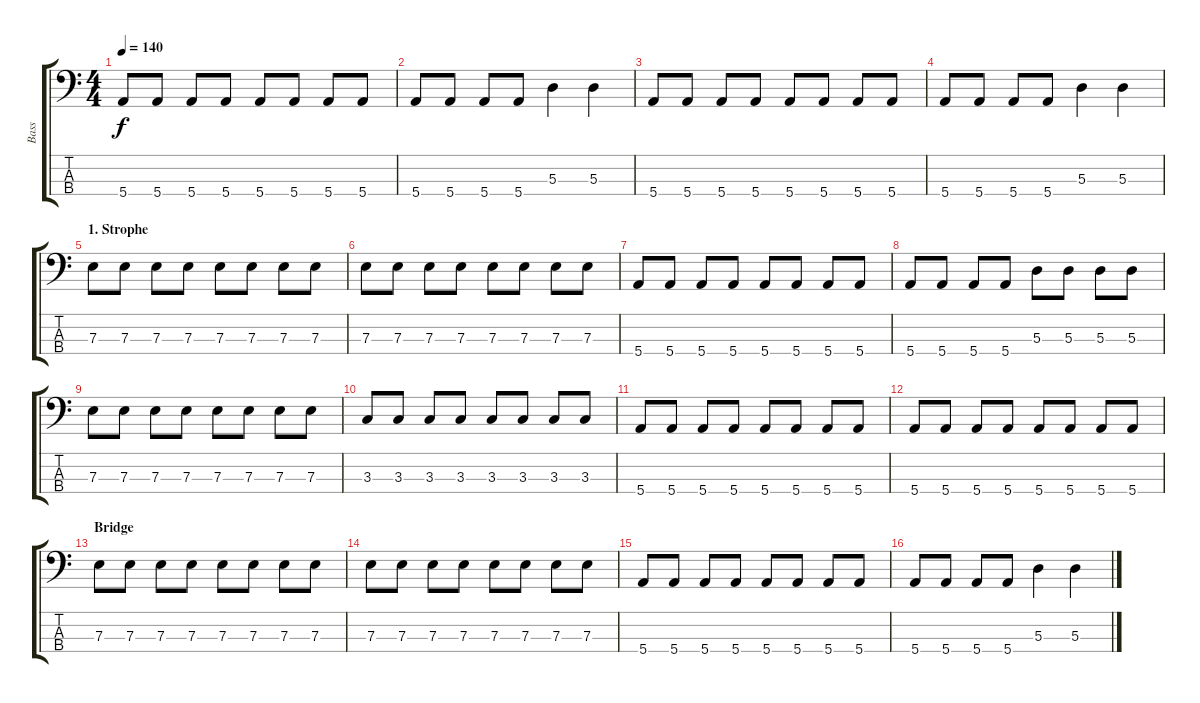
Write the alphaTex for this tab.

\track ("Bass" "Bass") {instrument acousticguitarnylon}
\staff {score tabs}
\tuning (G2 D2 A1 E1) {hide}
\ts (4 4)
\tempo 140
\clef f4
\ks c
5.4.8{dy f} 5.4.8 5.4.8 5.4.8 5.4.8 5.4.8 5.4.8 5.4.8 |
5.4.8 5.4.8 5.4.8 5.4.8 5.3.4 5.3.4 |
5.4.8 5.4.8 5.4.8 5.4.8 5.4.8 5.4.8 5.4.8 5.4.8 |
5.4.8 5.4.8 5.4.8 5.4.8 5.3.4 5.3.4 |
\section ("" "1. Strophe")
7.3.8 7.3.8 7.3.8 7.3.8 7.3.8 7.3.8 7.3.8 7.3.8 |
7.3.8 7.3.8 7.3.8 7.3.8 7.3.8 7.3.8 7.3.8 7.3.8 |
5.4.8 5.4.8 5.4.8 5.4.8 5.4.8 5.4.8 5.4.8 5.4.8 |
5.4.8 5.4.8 5.4.8 5.4.8 5.3.8 5.3.8 5.3.8 5.3.8 |
7.3.8 7.3.8 7.3.8 7.3.8 7.3.8 7.3.8 7.3.8 7.3.8 |
3.3.8 3.3.8 3.3.8 3.3.8 3.3.8 3.3.8 3.3.8 3.3.8 |
5.4.8 5.4.8 5.4.8 5.4.8 5.4.8 5.4.8 5.4.8 5.4.8 |
5.4.8 5.4.8 5.4.8 5.4.8 5.4.8 5.4.8 5.4.8 5.4.8 |
\section ("" "Bridge")
7.3.8 7.3.8 7.3.8 7.3.8 7.3.8 7.3.8 7.3.8 7.3.8 |
7.3.8 7.3.8 7.3.8 7.3.8 7.3.8 7.3.8 7.3.8 7.3.8 |
5.4.8 5.4.8 5.4.8 5.4.8 5.4.8 5.4.8 5.4.8 5.4.8 |
5.4.8 5.4.8 5.4.8 5.4.8 5.3.4 5.3.4
